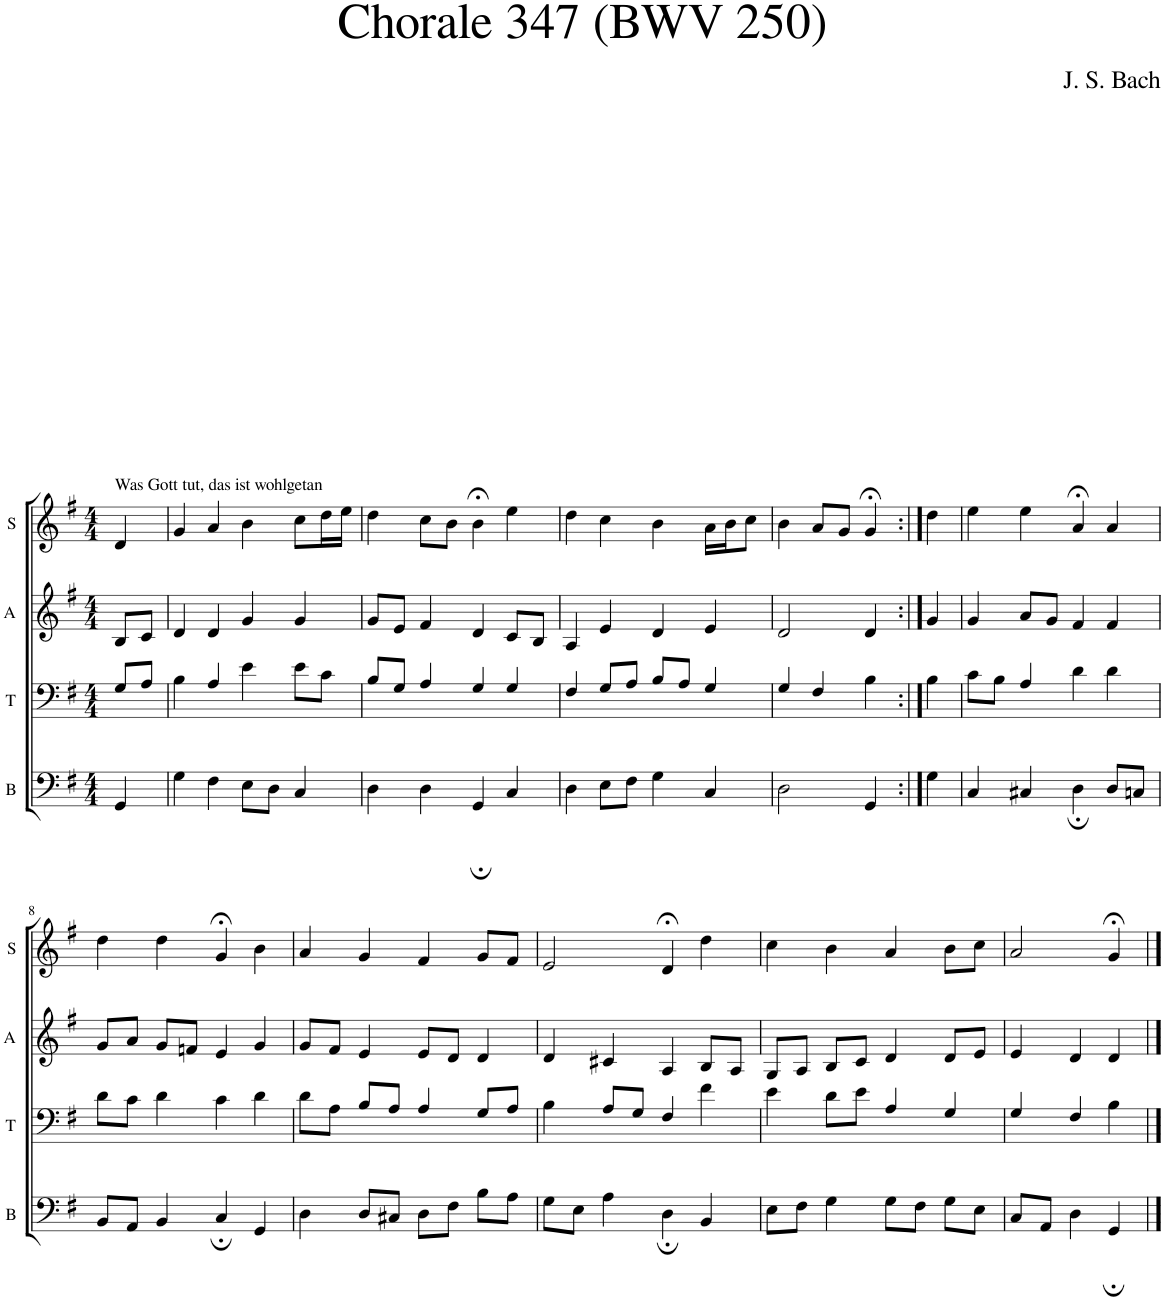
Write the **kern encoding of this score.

**kern	**kern	**kern	**kern
*part4	*part3	*part2	*part1
*staff4	*staff3	*staff2	*staff1
*I"B	*I"T	*I"A	*I"S
*I'B	*I'T	*I'A	*I'S
*clefF4	*clefF4	*clefG2	*clefG2
*k[f#]	*k[f#]	*k[f#]	*k[f#]
*M4/4	*M4/4	*M4/4	*M4/4
=1	=1	=1	=1
!	!	!	!LO:TX:a:t=Was Gott tut, das ist wohlgetan
4GG/	8G/L	8B/L	4d/
.	8A/J	8c/J	.
=2	=2	=2	=2
4G\	4B\	4d/	4g/
4F#\	4A/	4d/	4a/
8E\L	4e\	4g/	4b\
8D\J	.	.	.
4C/	8e\L	4g/	8cc\L
.	8c\J	.	16dd\L
.	.	.	16ee\JJ
=3	=3	=3	=3
4D\	8B/L	8g/L	4dd\
.	8G/J	8e/J	.
4D\	4A/	4f#/	8cc\L
.	.	.	8b\J
4GG;/	4G/	4d/	4b;<\
4C/	4G/	8c/L	4ee\
.	.	8B/J	.
=4	=4	=4	=4
4D\	4F#/	4A/	4dd\
8E\L	8G/L	4e/	4cc\
8F#\J	8A/J	.	.
4G\	8B/L	4d/	4b\
.	8A/J	.	.
4C/	4G/	4e/	16a\LL
.	.	.	16b\J
.	.	.	8cc\J
=5	=5	=5	=5
2D\	4G/	2d/	4b\
.	4F#/	.	8a/L
.	.	.	8g/J
4GG/	4B\	4d/	4g;</
=6:|!	=6:|!	=6:|!	=6:|!
4G\	4B\	4g/	4dd\
=7	=7	=7	=7
4C/	8c\L	4g/	4ee\
.	8B\J	.	.
4C#X/	4A/	8a/L	4ee\
.	.	8g/J	.
4D;\	4d\	4f#/	4a;</
8D/L	4d\	4f#/	4a/
8Cn/J	.	.	.
!!LO:LB:g=z
=8	=8	=8	=8
8BB/L	8d\L	8g/L	4dd\
8AA/J	8c\J	8a/J	.
4BB/	4d\	8g/L	4dd\
.	.	8fn/J	.
4C;/	4c\	4e/	4g;</
4GG/	4d\	4g/	4b\
=9	=9	=9	=9
4D\	8d\L	8g/L	4a/
.	8A\J	8f#/J	.
8D/L	8B/L	4e/	4g/
8C#X/J	8A/J	.	.
8D\L	4A/	8e/L	4f#/
8F#\J	.	8d/J	.
8B\L	8G/L	4d/	8g/L
8A\J	8A/J	.	8f#/J
=10	=10	=10	=10
8G\L	4B\	4d/	2e/
8E\J	.	.	.
4A\	8A/L	4c#X/	.
.	8G/J	.	.
4D;\	4F#/	4A/	4d;</
4BB/	4f#\	8B/L	4dd\
.	.	8A/J	.
=11	=11	=11	=11
8E\L	4e\	8G/L	4cc\
8F#\J	.	8A/J	.
4G\	8d\L	8B/L	4b\
.	8e\J	8c/J	.
8G\L	4A/	4d/	4a/
8F#\J	.	.	.
8G\L	4G/	8d/L	8b\L
8E\J	.	8e/J	8cc\J
=12	=12	=12	=12
8C/L	4G/	4e/	2a/
8AA/J	.	.	.
4D\	4F#/	4d/	.
4GG;/	4B\	4d/	4g;</
==	==	==	==
*-	*-	*-	*-
